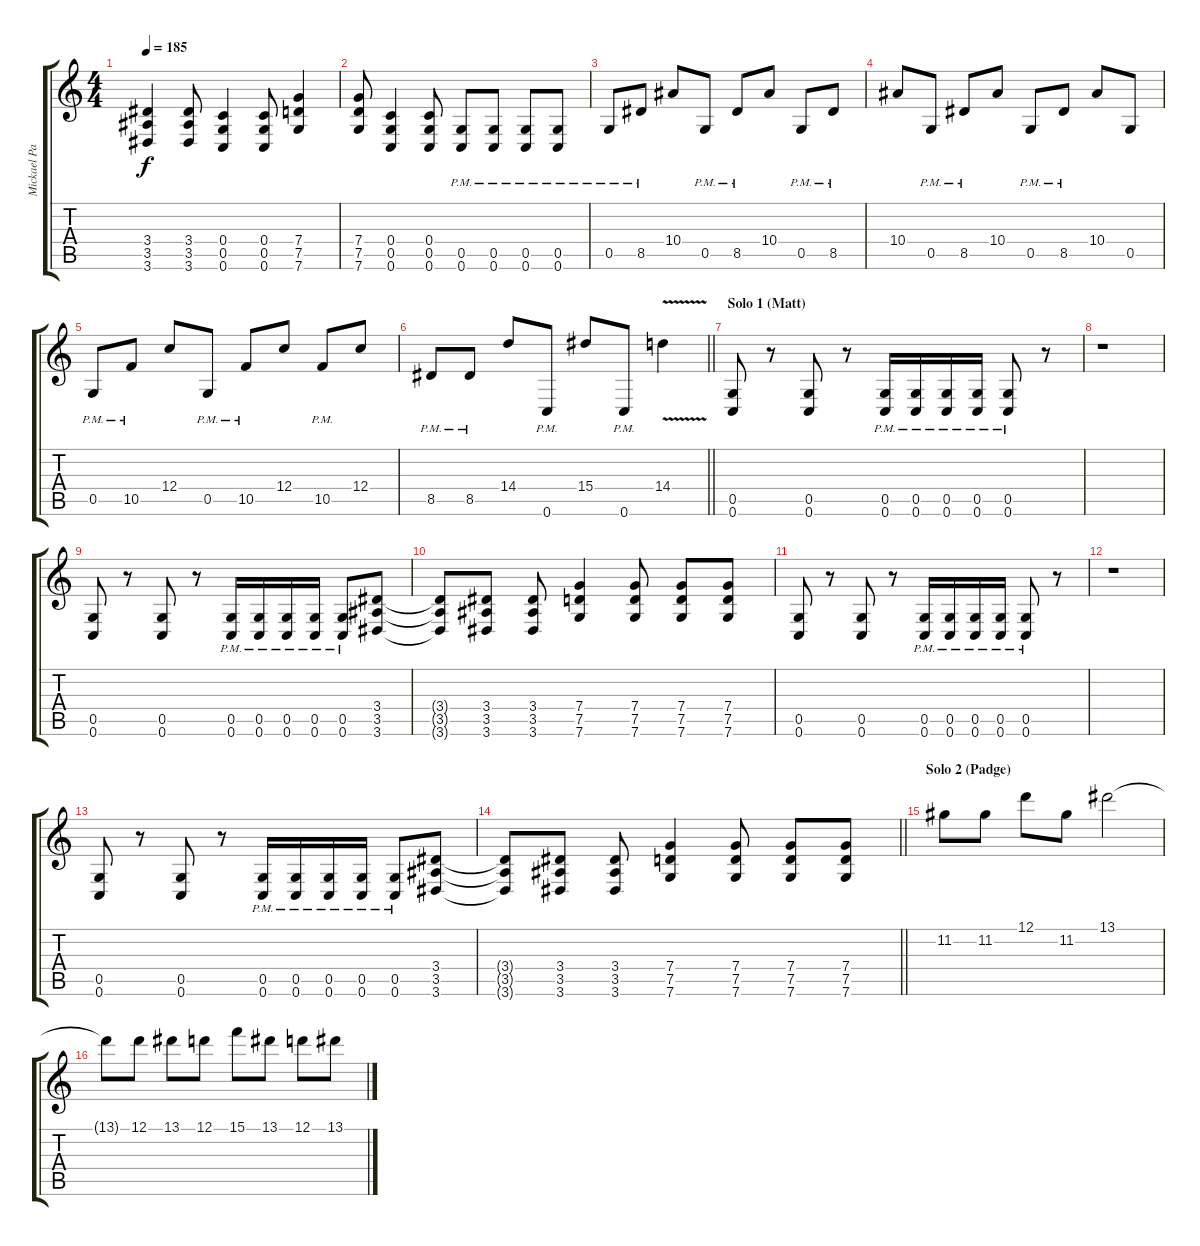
\track ("Mickael Paget (Padge)" "Mickael Pa") {instrument distortionguitar}
\staff {score tabs}
\tuning (D4 A3 F3 C3 G2 C2) {hide}
\ts (4 4)
\tempo 185
\clef g2
\ks c
(3.4 3.5 3.6).4{dy f} (3.4 3.5 3.6).8 (0.4 0.5 0.6).4 (0.4 0.5 0.6).8 (7.4 7.5 7.6).4 |
(7.4 7.5 7.6).8 (0.4 0.5 0.6).4 (0.4 0.5 0.6).8 (0.5{pm} 0.6{pm}).8 (0.5{pm} 0.6{pm}).8 (0.5{pm} 0.6{pm}).8 (0.5{pm} 0.6{pm}).8 |
0.5{pm}.8 8.5{pm}.8 10.4.8 0.5{pm}.8 8.5{pm}.8 10.4.8 0.5{pm}.8 8.5{pm}.8 |
10.4.8 0.5{pm}.8 8.5{pm}.8 10.4.8 0.5{pm}.8 8.5{pm}.8 10.4.8 0.5.8 |
0.5{pm}.8 10.5{pm}.8 12.4.8 0.5{pm}.8 10.5{pm}.8 12.4.8 10.5{pm}.8 12.4.8 |
\barLineRight lightlight
8.5{pm}.8 8.5{pm}.8 14.4.8 0.6{pm}.8 15.4.8 0.6{pm}.8 14.4{v}.4 |
\section ("" "Solo 1 (Matt)")
(0.5 0.6).8 r.8 (0.5 0.6).8 r.8 (0.5{pm} 0.6{pm}).16 (0.5{pm} 0.6{pm}).16 (0.5{pm} 0.6{pm}).16 (0.5{pm} 0.6{pm}).16 (0.5{pm} 0.6{pm}).8 r.8 |
r.1 |
(0.5 0.6).8 r.8 (0.5 0.6).8 r.8 (0.5{pm} 0.6{pm}).16 (0.5{pm} 0.6{pm}).16 (0.5{pm} 0.6{pm}).16 (0.5{pm} 0.6{pm}).16 (0.5{pm} 0.6{pm}).8 (3.4 3.5 3.6).8 |
(3.4{t} 3.5{t} 3.6{t}).8 (3.4 3.5 3.6).8 (3.4 3.5 3.6).8 (7.4 7.5 7.6).4 (7.4 7.5 7.6).8 (7.4 7.5 7.6).8 (7.4 7.5 7.6).8 |
(0.5 0.6).8 r.8 (0.5 0.6).8 r.8 (0.5{pm} 0.6{pm}).16 (0.5{pm} 0.6{pm}).16 (0.5{pm} 0.6{pm}).16 (0.5{pm} 0.6{pm}).16 (0.5{pm} 0.6{pm}).8 r.8 |
r.1 |
(0.5 0.6).8 r.8 (0.5 0.6).8 r.8 (0.5{pm} 0.6{pm}).16 (0.5{pm} 0.6{pm}).16 (0.5{pm} 0.6{pm}).16 (0.5{pm} 0.6{pm}).16 (0.5{pm} 0.6{pm}).8 (3.4 3.5 3.6).8 |
\barLineRight lightlight
(3.4{t} 3.5{t} 3.6{t}).8 (3.4 3.5 3.6).8 (3.4 3.5 3.6).8 (7.4 7.5 7.6).4 (7.4 7.5 7.6).8 (7.4 7.5 7.6).8 (7.4 7.5 7.6).8 |
\section ("" "Solo 2 (Padge)")
11.2.8 11.2.8 12.1.8 11.2.8 13.1.2 |
13.1{t}.8 12.1.8 13.1.8 12.1.8 15.1.8 13.1.8 12.1.8 13.1.8
